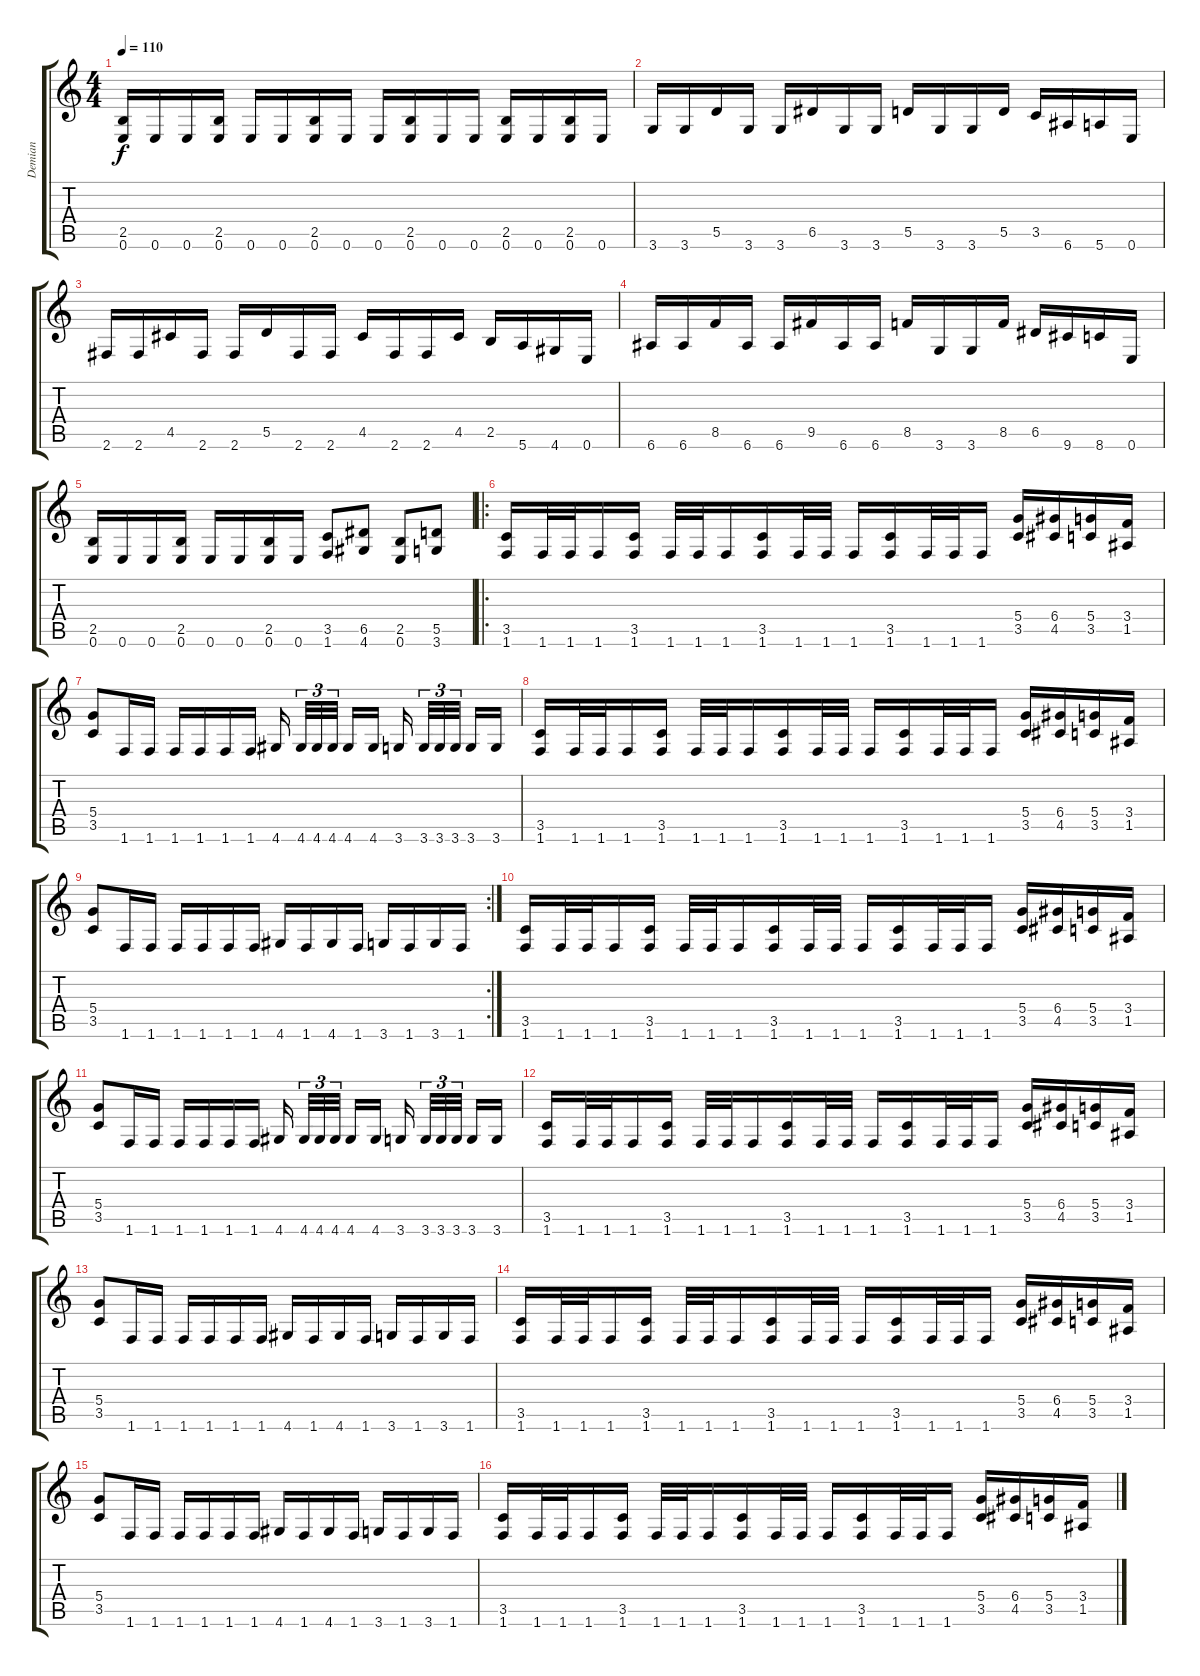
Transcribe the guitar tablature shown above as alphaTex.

\track ("Demian" "Demian") {instrument overdrivenguitar}
\staff {score tabs}
\tuning (E4 B3 G3 D3 A2 E2) {hide}
\ts (4 4)
\tempo 110
\clef g2
\ks c
(2.5 0.6).16{dy f} 0.6.16 0.6.16 (2.5 0.6).16 0.6.16 0.6.16 (2.5 0.6).16 0.6.16 0.6.16 (2.5 0.6).16 0.6.16 0.6.16 (2.5 0.6).16 0.6.16 (2.5 0.6).16 0.6.16 |
3.6.16 3.6.16 5.5.16 3.6.16 3.6.16 6.5.16 3.6.16 3.6.16 5.5.16 3.6.16 3.6.16 5.5.16 3.5.16 6.6.16 5.6.16 0.6.16 |
2.6.16 2.6.16 4.5.16 2.6.16 2.6.16 5.5.16 2.6.16 2.6.16 4.5.16 2.6.16 2.6.16 4.5.16 2.5.16 5.6.16 4.6.16 0.6.16 |
6.6.16 6.6.16 8.5.16 6.6.16 6.6.16 9.5.16 6.6.16 6.6.16 8.5.16 3.6.16 3.6.16 8.5.16 6.5.16 9.6.16 8.6.16 0.6.16 |
(2.5 0.6).16 0.6.16 0.6.16 (2.5 0.6).16 0.6.16 0.6.16 (2.5 0.6).16 0.6.16 (3.5 1.6).8 (6.5 4.6).8 (2.5 0.6).8 (5.5 3.6).8 |
\ro
(3.5 1.6).16 1.6.32 1.6.32 1.6.16 (3.5 1.6).16 1.6.32 1.6.32 1.6.16 (3.5 1.6).16 1.6.32 1.6.32 1.6.16 (3.5 1.6).16 1.6.32 1.6.32 1.6.16 (5.4 3.5).16 (6.4 4.5).16 (5.4 3.5).16 (3.4 1.5).16 |
(5.4 3.5).8 1.6.16 1.6.16 1.6.16 1.6.16 1.6.16 1.6.16 4.6.16{beam splitsecondary} 4.6.32{tu (3 2)} 4.6.32{tu (3 2)} 4.6.32{tu (3 2) beam splitsecondary} 4.6.16 4.6.16 3.6.16{beam splitsecondary} 3.6.32{tu (3 2)} 3.6.32{tu (3 2)} 3.6.32{tu (3 2) beam splitsecondary} 3.6.16 3.6.16 |
(3.5 1.6).16 1.6.32 1.6.32 1.6.16 (3.5 1.6).16 1.6.32 1.6.32 1.6.16 (3.5 1.6).16 1.6.32 1.6.32 1.6.16 (3.5 1.6).16 1.6.32 1.6.32 1.6.16 (5.4 3.5).16 (6.4 4.5).16 (5.4 3.5).16 (3.4 1.5).16 |
\rc 2
(5.4 3.5).8 1.6.16 1.6.16 1.6.16 1.6.16 1.6.16 1.6.16 4.6.16 1.6.16 4.6.16 1.6.16 3.6.16 1.6.16 3.6.16 1.6.16 |
(3.5 1.6).16 1.6.32 1.6.32 1.6.16 (3.5 1.6).16 1.6.32 1.6.32 1.6.16 (3.5 1.6).16 1.6.32 1.6.32 1.6.16 (3.5 1.6).16 1.6.32 1.6.32 1.6.16 (5.4 3.5).16 (6.4 4.5).16 (5.4 3.5).16 (3.4 1.5).16 |
(5.4 3.5).8 1.6.16 1.6.16 1.6.16 1.6.16 1.6.16 1.6.16 4.6.16{beam splitsecondary} 4.6.32{tu (3 2)} 4.6.32{tu (3 2)} 4.6.32{tu (3 2) beam splitsecondary} 4.6.16 4.6.16 3.6.16{beam splitsecondary} 3.6.32{tu (3 2)} 3.6.32{tu (3 2)} 3.6.32{tu (3 2) beam splitsecondary} 3.6.16 3.6.16 |
(3.5 1.6).16 1.6.32 1.6.32 1.6.16 (3.5 1.6).16 1.6.32 1.6.32 1.6.16 (3.5 1.6).16 1.6.32 1.6.32 1.6.16 (3.5 1.6).16 1.6.32 1.6.32 1.6.16 (5.4 3.5).16 (6.4 4.5).16 (5.4 3.5).16 (3.4 1.5).16 |
(5.4 3.5).8 1.6.16 1.6.16 1.6.16 1.6.16 1.6.16 1.6.16 4.6.16 1.6.16 4.6.16 1.6.16 3.6.16 1.6.16 3.6.16 1.6.16 |
(3.5 1.6).16 1.6.32 1.6.32 1.6.16 (3.5 1.6).16 1.6.32 1.6.32 1.6.16 (3.5 1.6).16 1.6.32 1.6.32 1.6.16 (3.5 1.6).16 1.6.32 1.6.32 1.6.16 (5.4 3.5).16 (6.4 4.5).16 (5.4 3.5).16 (3.4 1.5).16 |
(5.4 3.5).8 1.6.16 1.6.16 1.6.16 1.6.16 1.6.16 1.6.16 4.6.16 1.6.16 4.6.16 1.6.16 3.6.16 1.6.16 3.6.16 1.6.16 |
(3.5 1.6).16 1.6.32 1.6.32 1.6.16 (3.5 1.6).16 1.6.32 1.6.32 1.6.16 (3.5 1.6).16 1.6.32 1.6.32 1.6.16 (3.5 1.6).16 1.6.32 1.6.32 1.6.16 (5.4 3.5).16 (6.4 4.5).16 (5.4 3.5).16 (3.4 1.5).16
